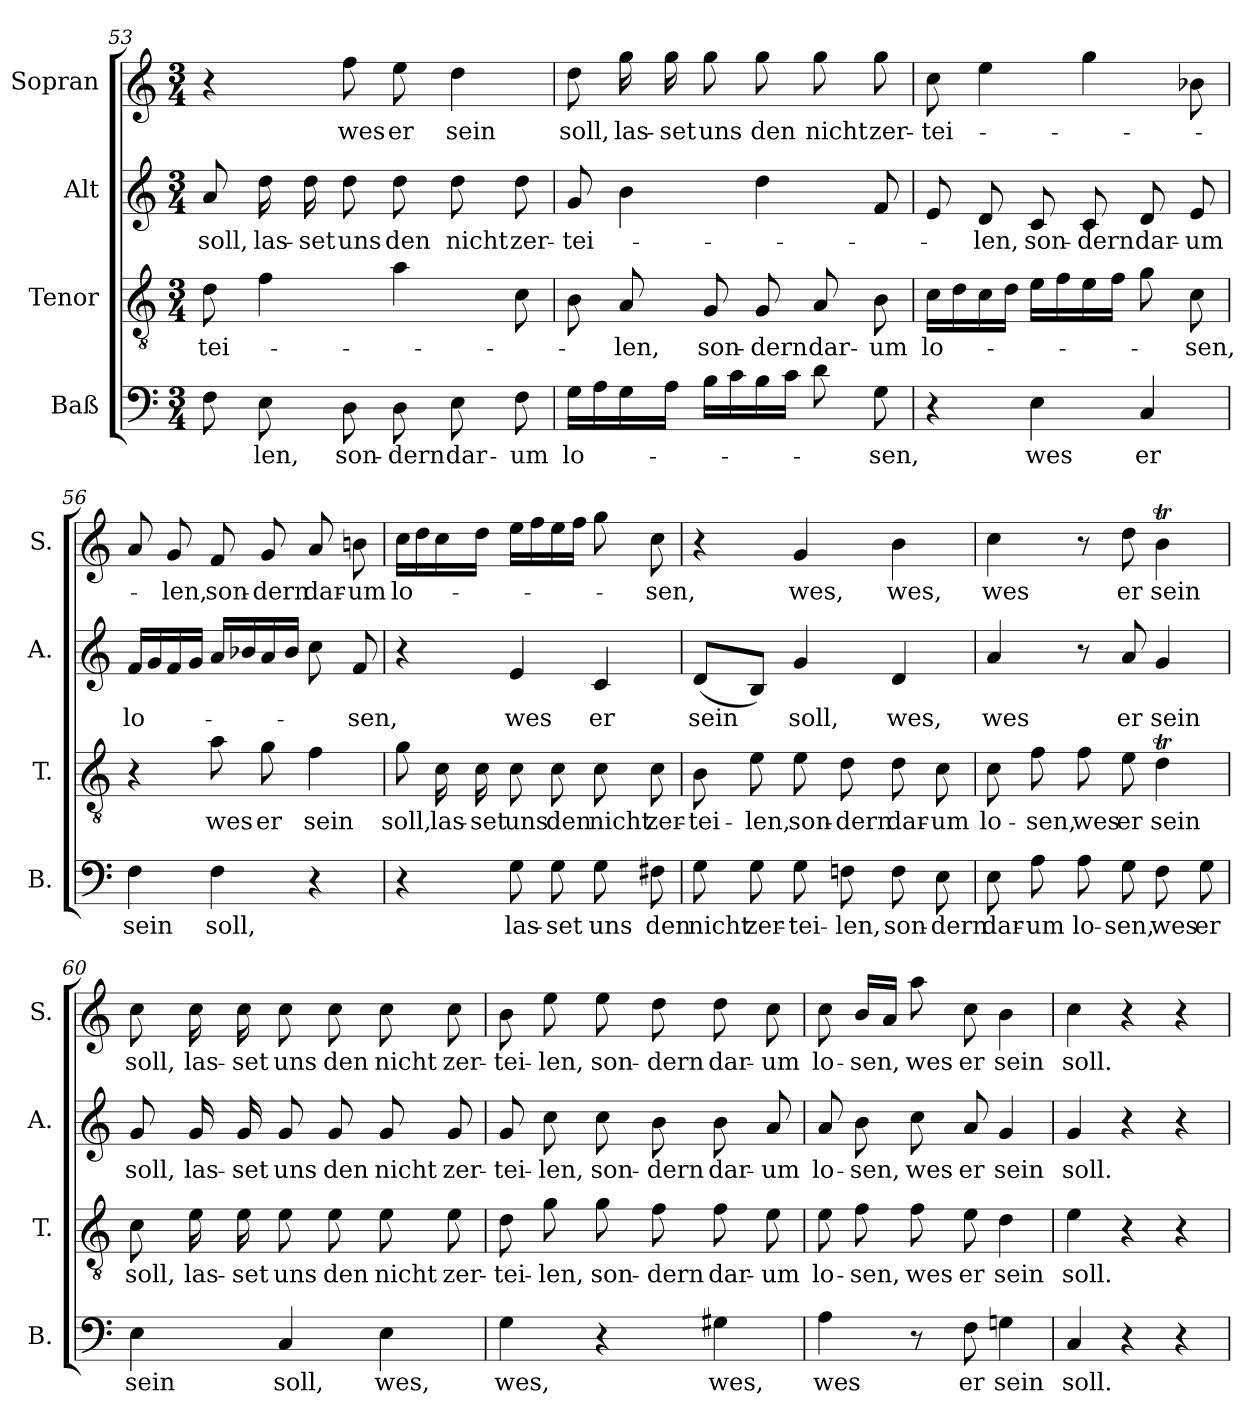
**kern	**text	**kern	**text	**kern	**text	**kern	**text
*part4	*part4	*part3	*part3	*part2	*part2	*part1	*part1
*staff4	*staff4	*staff3	*staff3	*staff2	*staff2	*staff1	*staff1
*I"Baß	*	*I"Tenor	*	*I"Alt	*	*I"Sopran	*
*I'B.	*	*I'T.	*	*I'A.	*	*I'S.	*
*clefF4	*	*clefGv2	*	*clefG2	*	*clefG2	*
*k[]	*	*k[]	*	*k[]	*	*k[]	*
*M3/4	*	*M3/4	*	*M3/4	*	*M3/4	*
=53	=53	=53	=53	=53	=53	=53	=53
!	!	!	!LO:LY:b	!	!LO:LY:b	!	!
8F\	.	8d\	-tei-	8a/	soll,	4r	.
!	!LO:LY:b	!	!	!	!LO:LY:b	!	!
8E\	-len,	4f\	.	16dd\	las-	.	.
!	!	!	!	!	!LO:LY:b	!	!
.	.	.	.	16dd\	-set	.	.
!	!LO:LY:b	!	!	!	!LO:LY:b	!	!LO:LY:b
8D\	son-	.	.	8dd\	uns	8ff\	wes
!	!LO:LY:b	!	!	!	!LO:LY:b	!	!LO:LY:b
8D\	-dern	4a\	.	8dd\	den	8ee\	er
!	!LO:LY:b	!	!	!	!LO:LY:b	!	!LO:LY:b
8E\	dar-	.	.	8dd\	nicht	4dd\	sein
!	!LO:LY:b	!	!	!	!LO:LY:b	!	!
8F\	-um	8c\	.	8dd\	zer-	.	.
!!LO:LB:g=z
=54	=54	=54	=54	=54	=54	=54	=54
!	!LO:LY:b	!	!	!	!LO:LY:b	!	!LO:LY:b
16G\LL	lo-	8B\	.	8g/	-tei-	8dd\	soll,
16A\	.	.	.	.	.	.	.
!	!	!	!LO:LY:b	!	!	!	!LO:LY:b
16G\	.	8A/	-len,	4b\	.	16gg\	las-
!	!	!	!	!	!	!	!LO:LY:b
16A\JJ	.	.	.	.	.	16gg\	-set
!	!	!	!LO:LY:b	!	!	!	!LO:LY:b
16B\LL	.	8G/	son-	.	.	8gg\	uns
16c\	.	.	.	.	.	.	.
!	!	!	!LO:LY:b	!	!	!	!LO:LY:b
16B\	.	8G/	-dern	4dd\	.	8gg\	den
16c\JJ	.	.	.	.	.	.	.
!	!	!	!LO:LY:b	!	!	!	!LO:LY:b
8d\	.	8A/	dar-	.	.	8gg\	nicht
!	!LO:LY:b	!	!LO:LY:b	!	!	!	!LO:LY:b
8G\	-sen,	8B\	-um	8f/	.	8gg\	zer-
=55	=55	=55	=55	=55	=55	=55	=55
!	!	!	!LO:LY:b	!	!	!	!LO:LY:b
4r	.	16c\LL	lo-	8e/	.	8cc\	-tei-
.	.	16d\	.	.	.	.	.
!	!	!	!	!	!LO:LY:b	!	!
.	.	16c\	.	8d/	-len,	4ee\	.
.	.	16d\JJ	.	.	.	.	.
!	!LO:LY:b	!	!	!	!LO:LY:b	!	!
4E\	wes	16e\LL	.	8c/	son-	.	.
.	.	16f\	.	.	.	.	.
!	!	!	!	!	!LO:LY:b	!	!
.	.	16e\	.	8c/	-dern	4gg\	.
.	.	16f\JJ	.	.	.	.	.
!	!LO:LY:b	!	!	!	!LO:LY:b	!	!
4C/	er	8g\	.	8d/	dar-	.	.
!	!	!	!LO:LY:b	!	!LO:LY:b	!	!
.	.	8c\	-sen,	8e/	-um	8b-X\	.
=56	=56	=56	=56	=56	=56	=56	=56
!	!LO:LY:b	!	!	!	!LO:LY:b	!	!
4F\	sein	4r	.	16f/LL	lo-	8a/	.
.	.	.	.	16g/	.	.	.
!	!	!	!	!	!	!	!LO:LY:b
.	.	.	.	16f/	.	8g/	-len,
.	.	.	.	16g/JJ	.	.	.
!	!LO:LY:b	!	!LO:LY:b	!	!	!	!LO:LY:b
4F\	soll,	8a\	wes	16a/LL	.	8f/	son-
.	.	.	.	16b-X/	.	.	.
!	!	!	!LO:LY:b	!	!	!	!LO:LY:b
.	.	8g\	er	16a/	.	8g/	-dern
.	.	.	.	16b-/JJ	.	.	.
!	!	!	!LO:LY:b	!	!	!	!LO:LY:b
4r	.	4f\	sein	8cc\	.	8a/	dar-
!	!	!	!	!	!LO:LY:b	!	!LO:LY:b
.	.	.	.	8f/	-sen,	8bni\	-um
!!LO:LB:g=z
=57	=57	=57	=57	=57	=57	=57	=57
!	!	!	!LO:LY:b	!	!	!	!LO:LY:b
4r	.	8g\	soll,	4r	.	16cc\LL	lo-
.	.	.	.	.	.	16dd\	.
!	!	!	!LO:LY:b	!	!	!	!
.	.	16c\	las-	.	.	16cc\	.
!	!	!	!LO:LY:b	!	!	!	!
.	.	16c\	-set	.	.	16dd\JJ	.
!	!LO:LY:b	!	!LO:LY:b	!	!LO:LY:b	!	!
8G\	las-	8c\	uns	4e/	wes	16ee\LL	.
.	.	.	.	.	.	16ff\	.
!	!LO:LY:b	!	!LO:LY:b	!	!	!	!
8G\	-set	8c\	den	.	.	16ee\	.
.	.	.	.	.	.	16ff\JJ	.
!	!LO:LY:b	!	!LO:LY:b	!	!LO:LY:b	!	!
8G\	uns	8c\	nicht	4c/	er	8gg\	.
!	!LO:LY:b	!	!LO:LY:b	!	!	!	!LO:LY:b
8F#X\	den	8c\	zer-	.	.	8cc\	-sen,
=58	=58	=58	=58	=58	=58	=58	=58
!	!LO:LY:b	!	!LO:LY:b	!	!LO:LY:b	!	!
8G\	nicht	8B\	-tei-	(<8d/L	sein	4r	.
!	!LO:LY:b	!	!LO:LY:b	!	!	!	!
8G\	zer-	8e\	-len,	8B/J)	.	.	.
!	!LO:LY:b	!	!LO:LY:b	!	!LO:LY:b	!	!LO:LY:b
8G\	-tei-	8e\	son-	4g/	soll,	4g/	wes,
!	!LO:LY:b	!	!LO:LY:b	!	!	!	!
8Fni\	-len,	8d\	-dern	.	.	.	.
!	!LO:LY:b	!	!LO:LY:b	!	!LO:LY:b	!	!LO:LY:b
8F\	son-	8d\	dar-	4d/	wes,	4b\	wes,
!	!LO:LY:b	!	!LO:LY:b	!	!	!	!
8E\	-dern	8c\	-um	.	.	.	.
=59	=59	=59	=59	=59	=59	=59	=59
!	!LO:LY:b	!	!LO:LY:b	!	!LO:LY:b	!	!LO:LY:b
8E\	dar-	8c\	lo-	4a/	wes	4cc\	wes
!	!LO:LY:b	!	!LO:LY:b	!	!	!	!
8A\	-um	8f\	-sen,	.	.	.	.
!	!LO:LY:b	!	!LO:LY:b	!	!	!	!
8A\	lo-	8f\	wes	8r	.	8r	.
!	!LO:LY:b	!	!LO:LY:b	!	!LO:LY:b	!	!LO:LY:b
8G\	-sen,	8e\	er	8a/	er	8dd\	er
!	!LO:LY:b	!	!LO:LY:b	!	!LO:LY:b	!	!LO:LY:b
8F\	wes	4dT\	sein	4g/	sein	4bt\	sein
!	!LO:LY:b	!	!	!	!	!	!
8G\	er	.	.	.	.	.	.
!!LO:PB:g=z
=60	=60	=60	=60	=60	=60	=60	=60
!	!LO:LY:b	!	!LO:LY:b	!	!LO:LY:b	!	!LO:LY:b
4E\	sein	8c\	soll,	8g/	soll,	8cc\	soll,
!	!	!	!LO:LY:b	!	!LO:LY:b	!	!LO:LY:b
.	.	16e\	las-	16g/	las-	16cc\	las-
!	!	!	!LO:LY:b	!	!LO:LY:b	!	!LO:LY:b
.	.	16e\	-set	16g/	-set	16cc\	-set
!	!LO:LY:b	!	!LO:LY:b	!	!LO:LY:b	!	!LO:LY:b
4C/	soll,	8e\	uns	8g/	uns	8cc\	uns
!	!	!	!LO:LY:b	!	!LO:LY:b	!	!LO:LY:b
.	.	8e\	den	8g/	den	8cc\	den
!	!LO:LY:b	!	!LO:LY:b	!	!LO:LY:b	!	!LO:LY:b
4E\	wes,	8e\	nicht	8g/	nicht	8cc\	nicht
!	!	!	!LO:LY:b	!	!LO:LY:b	!	!LO:LY:b
.	.	8e\	zer-	8g/	zer-	8cc\	zer-
=61	=61	=61	=61	=61	=61	=61	=61
!	!LO:LY:b	!	!LO:LY:b	!	!LO:LY:b	!	!LO:LY:b
4G\	wes,	8d\	-tei-	8g/	-tei-	8b\	-tei-
!	!	!	!LO:LY:b	!	!LO:LY:b	!	!LO:LY:b
.	.	8g\	-len,	8cc\	-len,	8ee\	-len,
!	!	!	!LO:LY:b	!	!LO:LY:b	!	!LO:LY:b
4r	.	8g\	son-	8cc\	son-	8ee\	son-
!	!	!	!LO:LY:b	!	!LO:LY:b	!	!LO:LY:b
.	.	8f\	-dern	8b\	-dern	8dd\	-dern
!	!LO:LY:b	!	!LO:LY:b	!	!LO:LY:b	!	!LO:LY:b
4G#X\	wes,	8f\	dar-	8b\	dar-	8dd\	dar-
!	!	!	!LO:LY:b	!	!LO:LY:b	!	!LO:LY:b
.	.	8e\	-um	8a/	-um	8cc\	-um
=62	=62	=62	=62	=62	=62	=62	=62
!	!LO:LY:b	!	!LO:LY:b	!	!LO:LY:b	!	!LO:LY:b
4A\	wes	8e\	lo-	8a/	lo-	8cc\	lo-
!	!	!	!LO:LY:b	!	!LO:LY:b	!	!LO:LY:b
.	.	8f\	-sen,	8b\	-sen,	16b/LL	-sen,
.	.	.	.	.	.	16a/JJ	.
!	!	!	!LO:LY:b	!	!LO:LY:b	!	!LO:LY:b
8r	.	8f\	wes	8cc\	wes	8aa\	wes
!	!LO:LY:b	!	!LO:LY:b	!	!LO:LY:b	!	!LO:LY:b
8F\	er	8e\	er	8a/	er	8cc\	er
!	!LO:LY:b	!	!LO:LY:b	!	!LO:LY:b	!	!LO:LY:b
4Gni\	sein	4d\	sein	4g/	sein	4b\	sein
=63	=63	=63	=63	=63	=63	=63	=63
!	!LO:LY:b	!	!LO:LY:b	!	!LO:LY:b	!	!LO:LY:b
4C/	soll.	4e\	soll.	4g/	soll.	4cc\	soll.
4r	.	4r	.	4r	.	4r	.
4r	.	4r	.	4r	.	4r	.
=	=	=	=	=	=	=	=
*-	*-	*-	*-	*-	*-	*-	*-
